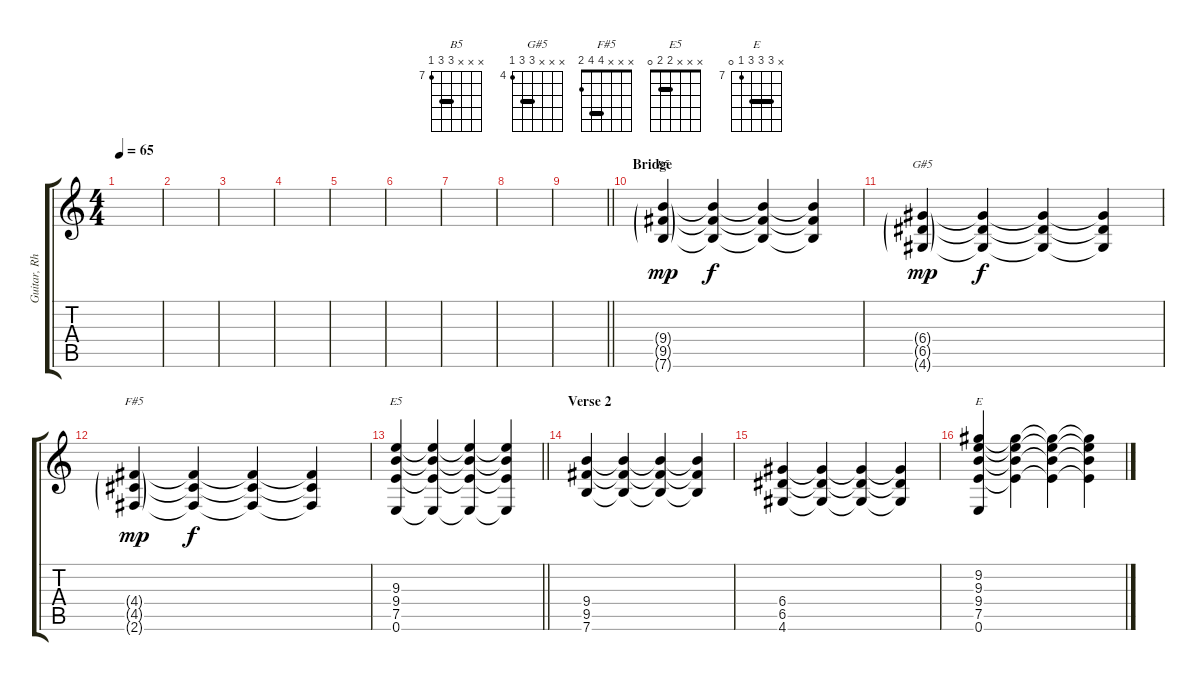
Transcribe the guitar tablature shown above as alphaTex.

\track ("Guitar, Rhythm" "Guitar, Rh") {instrument distortionguitar}
\staff {score tabs}
\tuning (E4 B3 G3 D3 A2 E2) {hide}
\chord ("B5" x x x 9 9 7) {firstfret 7 barre 9}
\chord ("G#5" x x x 6 6 4) {firstfret 4 barre 6}
\chord ("F#5" x x x 4 4 2) {barre 4}
\chord ("E5" x x x 2 2 0) {barre 2}
\chord ("E" x 9 9 9 7 0) {firstfret 7 barre 9}
\ts (4 4)
\tempo 65
\clef g2
\ks c
|
|
|
|
|
|
|
|
\barLineRight lightlight
|
\section ("" "Bridge")
(9.4{g} 9.5{g} 7.6{g}).4{ch "B5" dy mp} (9.4{t} 9.5{t} 7.6{t}).4{dy f} (9.4{t} 9.5{t} 7.6{t}).4 (9.4{t} 9.5{t} 7.6{t}).4 |
(6.4{g} 6.5{g} 4.6{g}).4{ch "G#5" dy mp} (6.4{t} 6.5{t} 4.6{t}).4{dy f} (6.4{t} 6.5{t} 4.6{t}).4 (6.4{t} 6.5{t} 4.6{t}).4 |
(4.4{g} 4.5{g} 2.6{g}).4{ch "F#5" dy mp} (4.4{t} 4.5{t} 2.6{t}).4{dy f} (4.4{t} 4.5{t} 2.6{t}).4 (4.4{t} 4.5{t} 2.6{t}).4 |
\barLineRight lightlight
(9.3 9.4 7.5 0.6).4{ch "E5"} (9.3{t} 9.4{t} 7.5{t} 0.6{t}).4 (9.3{t} 9.4{t} 7.5{t} 0.6{t}).4 (9.3{t} 9.4{t} 7.5{t} 0.6{t}).4 |
\section ("" "Verse 2")
(9.4 9.5 7.6).4 (9.4{t} 9.5{t} 7.6{t}).4 (9.4{t} 9.5{t} 7.6{t}).4 (9.4{t} 9.5{t} 7.6{t}).4 |
(6.4 6.5 4.6).4 (6.4{t} 6.5{t} 4.6{t}).4 (6.4{t} 6.5{t} 4.6{t}).4 (6.4{t} 6.5{t} 4.6{t}).4 |
(9.2 9.3 9.4 7.5 0.6).4{ch "E"} (9.2{t} 9.3{t} 9.4{t} 7.5{t}).4 (9.2{t} 9.3{t} 9.4{t} 7.5{t}).4 (9.2{t} 9.3{t} 9.4{t} 7.5{t}).4
